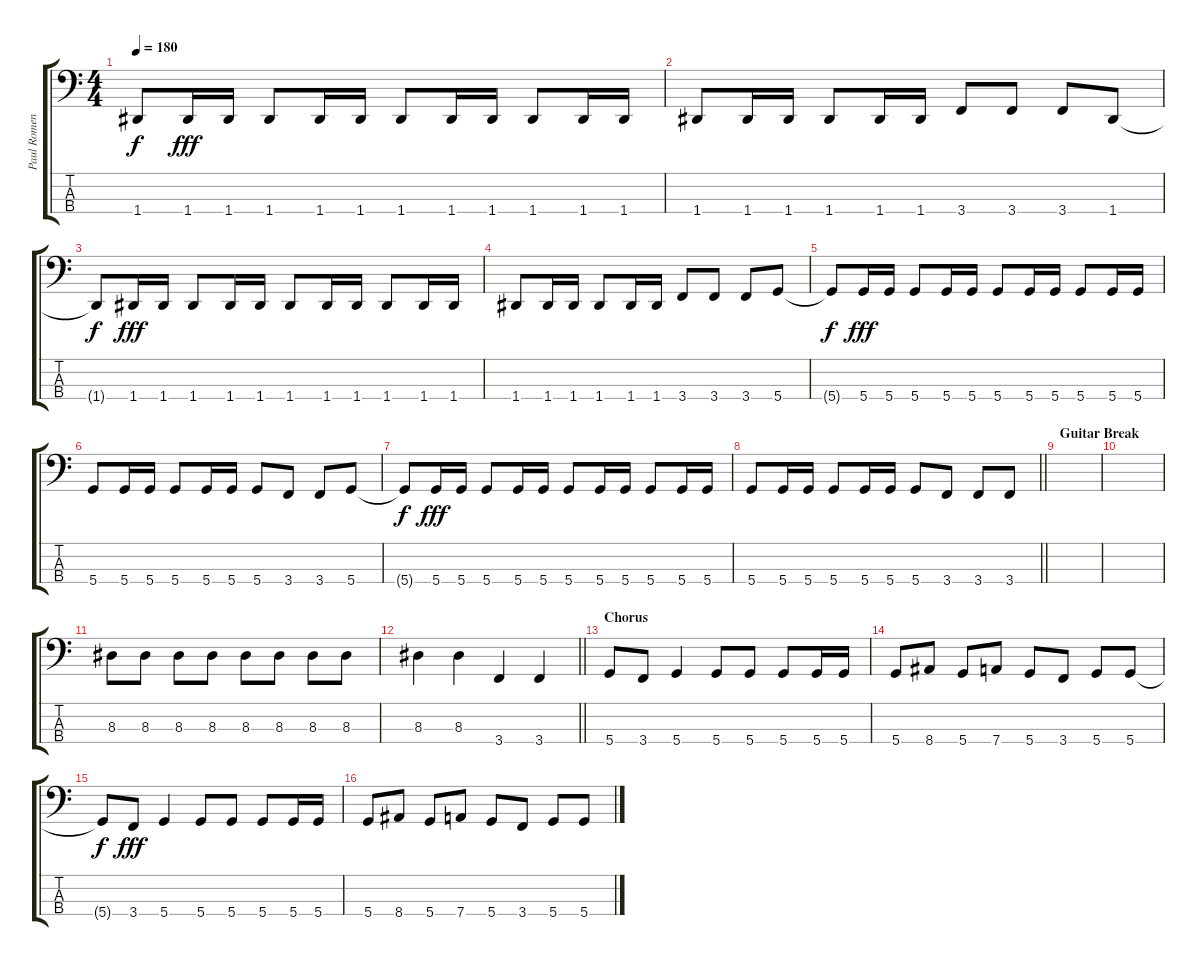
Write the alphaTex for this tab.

\track ("Paul Romenko" "Paul Romen") {instrument electricbasspick}
\staff {score tabs}
\tuning (F2 C2 G1 D1) {hide}
\ts (4 4)
\tempo 180
\clef f4
\ks c
1.4{t}.8{dy f} 1.4.16{dy fff} 1.4.16 1.4.8 1.4.16 1.4.16 1.4.8 1.4.16 1.4.16 1.4.8 1.4.16 1.4.16 |
1.4.8 1.4.16 1.4.16 1.4.8 1.4.16 1.4.16 3.4.8 3.4.8 3.4.8 1.4.8 |
1.4{t}.8{dy f} 1.4.16{dy fff} 1.4.16 1.4.8 1.4.16 1.4.16 1.4.8 1.4.16 1.4.16 1.4.8 1.4.16 1.4.16 |
1.4.8 1.4.16 1.4.16 1.4.8 1.4.16 1.4.16 3.4.8 3.4.8 3.4.8 5.4.8 |
5.4{t}.8{dy f} 5.4.16{dy fff} 5.4.16 5.4.8 5.4.16 5.4.16 5.4.8 5.4.16 5.4.16 5.4.8 5.4.16 5.4.16 |
5.4.8 5.4.16 5.4.16 5.4.8 5.4.16 5.4.16 5.4.8 3.4.8 3.4.8 5.4.8 |
5.4{t}.8{dy f} 5.4.16{dy fff} 5.4.16 5.4.8 5.4.16 5.4.16 5.4.8 5.4.16 5.4.16 5.4.8 5.4.16 5.4.16 |
\barLineRight lightlight
5.4.8 5.4.16 5.4.16 5.4.8 5.4.16 5.4.16 5.4.8 3.4.8 3.4.8 3.4.8 |
\section ("" "Guitar Break")
|
|
8.3.8 8.3.8 8.3.8 8.3.8 8.3.8 8.3.8 8.3.8 8.3.8 |
\barLineRight lightlight
8.3.4 8.3.4 3.4.4 3.4.4 |
\section ("" "Chorus")
5.4.8 3.4.8 5.4.4 5.4.8 5.4.8 5.4.8 5.4.16 5.4.16 |
5.4.8 8.4.8 5.4.8 7.4.8 5.4.8 3.4.8 5.4.8 5.4.8 |
5.4{t}.8{dy f} 3.4.8{dy fff} 5.4.4 5.4.8 5.4.8 5.4.8 5.4.16 5.4.16 |
5.4.8 8.4.8 5.4.8 7.4.8 5.4.8 3.4.8 5.4.8 5.4.8
